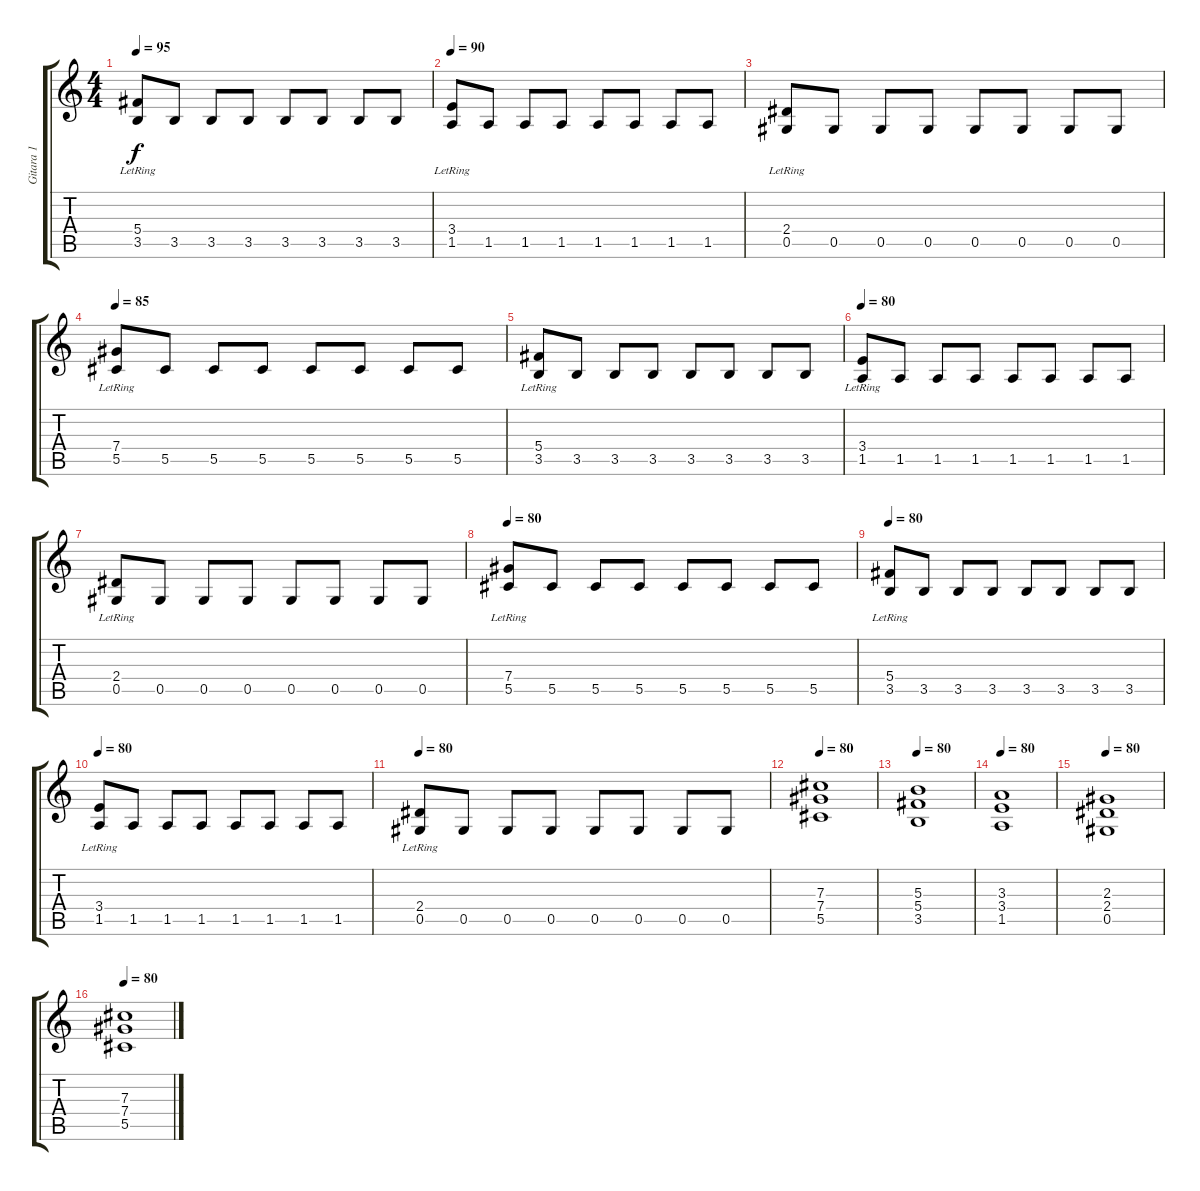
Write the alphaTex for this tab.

\track ("Gitara 1" "Gitara 1") {instrument overdrivenguitar}
\staff {score tabs}
\tuning (Eb4 Bb3 Gb3 Db3 Ab2 Eb2) {hide}
\ts (4 4)
\tempo 95
\clef g2
\ks c
(5.4{lr} 3.5).8{dy f} 3.5.8 3.5.8 3.5.8 3.5.8 3.5.8 3.5.8 3.5.8 |
\tempo 90
(3.4{lr} 1.5).8 1.5.8 1.5.8 1.5.8 1.5.8 1.5.8 1.5.8 1.5.8 |
(2.4{lr} 0.5).8 0.5.8 0.5.8 0.5.8 0.5.8 0.5.8 0.5.8 0.5.8 |
\tempo 85
(7.4{lr} 5.5).8 5.5.8 5.5.8 5.5.8 5.5.8 5.5.8 5.5.8 5.5.8 |
(5.4{lr} 3.5).8 3.5.8 3.5.8 3.5.8 3.5.8 3.5.8 3.5.8 3.5.8 |
\tempo 80
(3.4{lr} 1.5).8 1.5.8 1.5.8 1.5.8 1.5.8 1.5.8 1.5.8 1.5.8 |
(2.4{lr} 0.5).8 0.5.8 0.5.8 0.5.8 0.5.8 0.5.8 0.5.8 0.5.8 |
\tempo 80
(7.4{lr} 5.5).8 5.5.8 5.5.8 5.5.8 5.5.8 5.5.8 5.5.8 5.5.8 |
\tempo 80
(5.4{lr} 3.5).8 3.5.8 3.5.8 3.5.8 3.5.8 3.5.8 3.5.8 3.5.8 |
\tempo 80
(3.4{lr} 1.5).8 1.5.8 1.5.8 1.5.8 1.5.8 1.5.8 1.5.8 1.5.8 |
\tempo 80
(2.4{lr} 0.5).8 0.5.8 0.5.8 0.5.8 0.5.8 0.5.8 0.5.8 0.5.8 |
\tempo 80
(7.3 7.4 5.5).1 |
\tempo 80
(5.3 5.4 3.5).1 |
\tempo 80
(3.3 3.4 1.5).1 |
\tempo 80
(2.3 2.4 0.5).1 |
\tempo 80
(7.3 7.4 5.5).1
